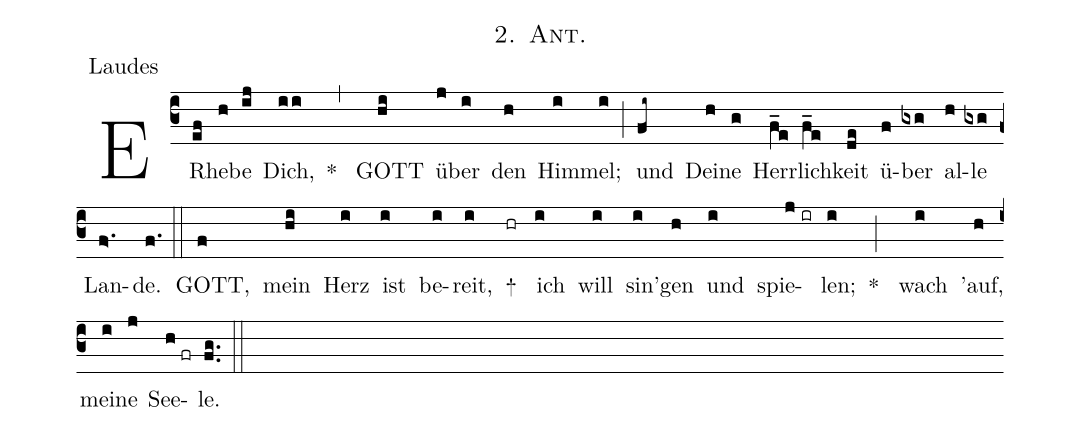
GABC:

name:2. Ant.;
office-part:Laudes;
%%
(c3)ER(ef)he(h)be(ij) Dich,(ii) * (,) GOTT(hi) ü(j)ber(i) den(h) Him(i)mel;(i) (;) und(fi~) Dei(h)ne(g) Herr(f_e)lich(f_e)keit(de) ü(f)ber(gxg) al(h)le(gxg) Lan-(f>.)de.(f.) (::)
GOTT,(f) mein(hi) Herz(i) ist(i) be(i)reit,(i) +(hr) ich(i) will(i) sin(i)'gen(h) und(i) spie(j//ir)len;(i) * (;) wach(i) 'auf,(h) mei(i)ne(j) See(h//fr)le.(fg..) (::)
